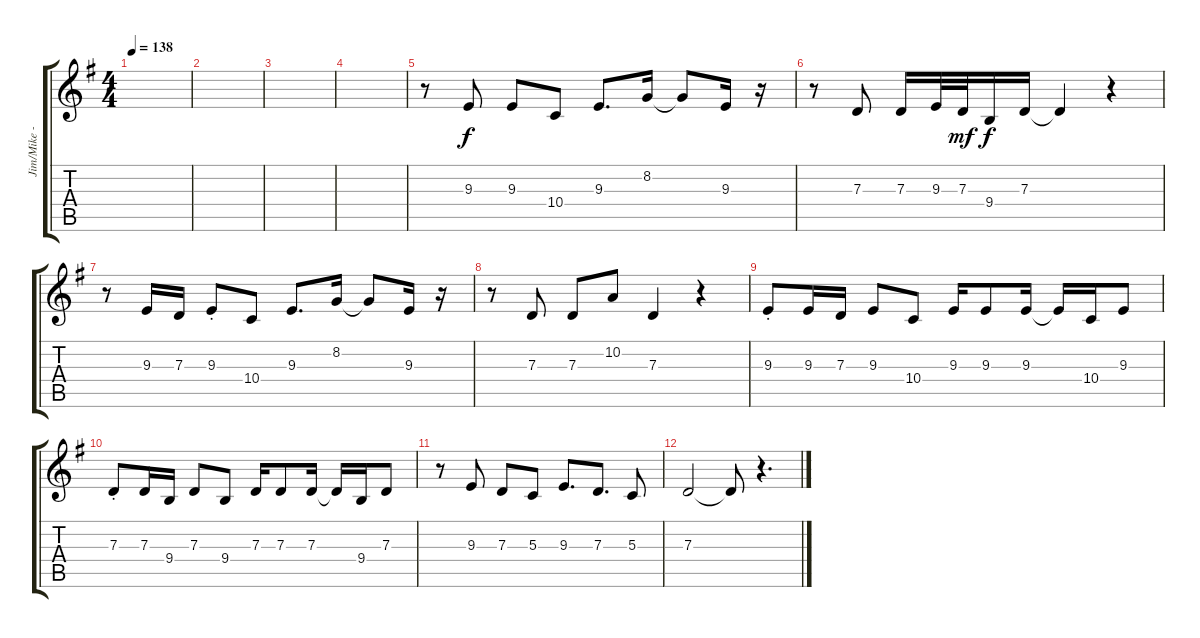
\track ("Jim/Mike - Alto Sax" "Jim/Mike -") {instrument altosax}
\staff {score tabs}
\tuning (E4 B3 G3 D3 A2 E2) {hide}
\ts (4 4)
\tempo 138
\clef g2
\ks g
|
|
|
|
r.8 9.3.8 9.3.8 10.4.8 9.3.8{d} 8.2.16 8.2{t}.8 9.3.16 r.16 |
r.8 7.3.8 7.3.16 9.3.32 7.3.32{dy mf} 9.4.16{dy f} 7.3.16 7.3{t}.4 r.4 |
r.8 9.3.16 7.3.16 9.3{st}.8 10.4.8 9.3.8{d} 8.2.16 8.2{t}.8 9.3.16 r.16 |
r.8 7.3.8 7.3.8 10.2.8 7.3.4 r.4 |
9.3{st}.8 9.3.16 7.3.16 9.3.8 10.4.8 9.3.16 9.3.8 9.3.16 9.3{t}.16 10.4.16 9.3.8 |
7.3{st}.8 7.3.16 9.4.16 7.3.8 9.4.8 7.3.16 7.3.8 7.3.16 7.3{t}.16 9.4.16 7.3.8 |
r.8 9.3.8 7.3.8 5.3.8 9.3.8{d} 7.3.8{d} 5.3.8 |
7.3.2 7.3{t}.8 r.4{d}
